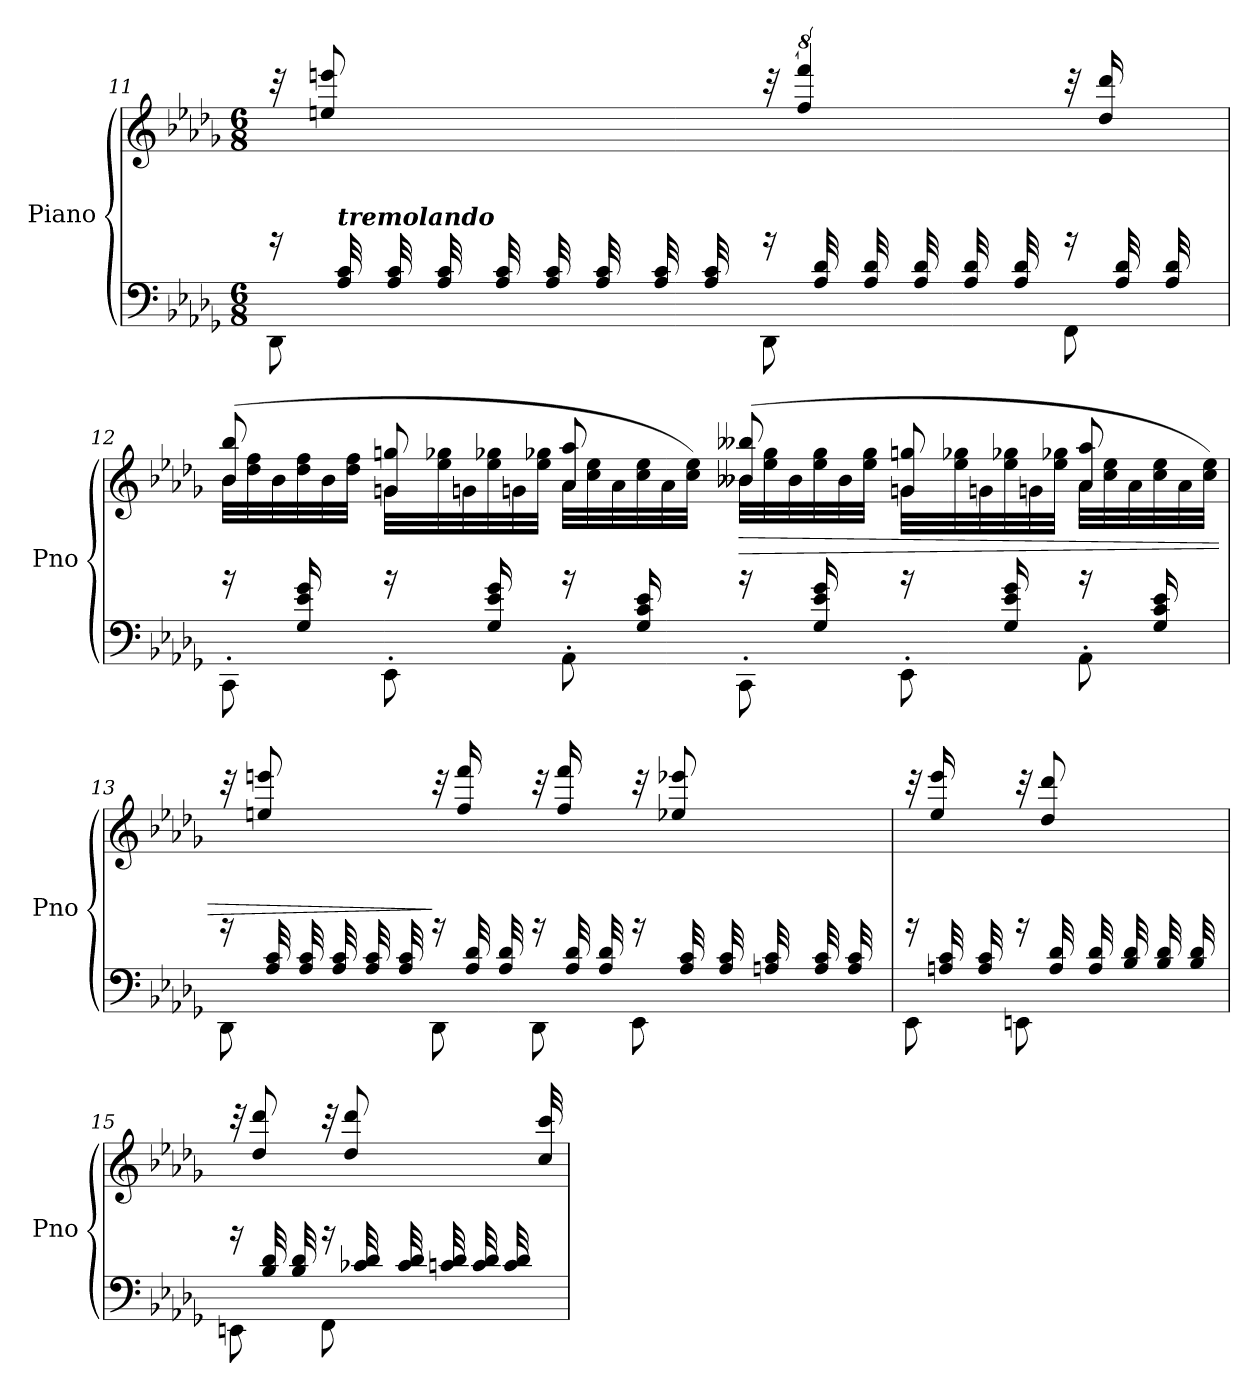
**kern	**kern	**dynam
*part1	*part1	*part1
*staff2	*staff1	*staff1/2
*I"Piano	*	*
*I'Pno	*	*
*clefF4	*clefG2	*
*k[b-e-a-d-g-]	*k[b-e-a-d-g-]	*
*M6/8	*M6/8	*
=11	=11	=11
*^	*	*
*	*Xtuplet	*	*
*	*	*^	*
8DD-\	24rb	32rccc	16ryy	.
.	.	8een/ 8eeen/	.	.
!	!LO:TX:a:Bi:t=tremolando	!	!	!
.	(48A-/ 48c/LLL	.	.	.
.	48ryy	.	48en\ 48a-\	.
.	48A-/ 48c/	.	48ryy	.
.	48ryy	.	48e\ 48a-\	.
8ryy	48A-/ 48c/	.	48ryy	.
.	48ryy	.	48e\ 48a-\	.
.	.	8ryy	.	.
.	48A-/ 48c/	.	48ryy	.
.	48ryy	.	48e\ 48a-\	.
.	48A-/ 48c/	.	48ryy	.
.	48ryy	.	48e\ 48a-\	.
8ryy	48A-/ 48c/	.	48ryy	.
.	48ryy	.	48e\ 48a-\	.
.	.	32ryy	.	.
.	48A-/ 48c/	.	48ryy	.
.	48ryy	32ryy	48e\ 48a-\	.
.	48A-/ 48c/	.	48ryy	.
.	.	32ryy	.	.
.	48ryy	.	48e\ 48a-\JJJ)	.
8DD-\	24rb	32rccc	16ryy	.
.	.	32%7ff/ 32%7fff/	.	.
.	(48A-/ 48d-/LLL	.	.	.
.	48ryy	.	48f\ 48a-\	.
.	48A-/ 48d-/	.	48ryy	.
.	48ryy	.	48f\ 48a-\	.
8ryy	48A-/ 48d-/	.	48ryy	.
.	48ryy	.	48f\ 48a-\	.
.	48A-/ 48d-/	.	48ryy	.
.	48ryy	.	48f\ 48a-\	.
.	48A-/ 48d-/	.	48ryy	.
.	48ryy	.	48f\ 48a-\JJJ)	.
8FF\	24rb	32rccc	16ryy	.
.	.	16dd-/ 16ddd-/	.	.
.	(48A-/ 48d-/LLL	.	.	.
.	48ryy	.	48f\ 48a-\	.
.	48A-/ 48d-/	.	48ryy	.
.	.	32ryy	.	.
.	48ryy	.	48f\ 48a-\JJJ)	.
!!LO:LB:g=z	!!
=12	=12	=12	=12	=12
*	*	*	*Xtuplet	*
8CC'\	16rb	(>8b-/ 8bb-/	48b-\LLL	.
.	.	.	48dd-\ 48ff\	.
.	.	.	48b-\	.
.	16G-/ 16e-/ 16g-/	.	48dd-\ 48ff\	.
.	.	.	48b-\	.
.	.	.	48dd-\ 48ff\JJJ	.
8EE-'\	16rb	8gn/ 8ggn/	48g\LLL	.
.	.	.	48ee-\ 48gg-X\	.
.	.	.	48gn\	.
.	16G-/ 16e-/ 16g-/	.	48ee-\ 48gg-X\	.
.	.	.	48gn\	.
.	.	.	48ee-\ 48gg-X\JJJ	.
8AA-'\	16rb	8a-/ 8aa-/	48a-\LLL	.
.	.	.	48cc\ 48ee-\	.
.	.	.	48a-\	.
.	16G-/ 16c/ 16e-/	.	48cc\ 48ee-\	.
.	.	.	48a-\	.
.	.	.	48cc\ 48ee-\JJJ)	.
!	!	!	!	!LO:HP:b
8CC'\	16rb	(8b--X/ 8bb--X/	48b--\LLL	>
.	.	.	48ee-\ 48gg-\	.
.	.	.	48b--\	.
.	16G-/ 16e-/ 16g-/	.	48ee-\ 48gg-\	.
.	.	.	48b--\	.
.	.	.	48ee-\ 48gg-\JJJ	.
8EE-'\	16rb	8gn/ 8ggn/	48g\LLL	.
.	.	.	48ee-\ 48gg-X\	.
.	.	.	48gn\	.
.	16G-/ 16e-/ 16g-/	.	48ee-\ 48gg-X\	.
.	.	.	48gn\	.
.	.	.	48ee-\ 48gg-X\JJJ	.
8AA-'\	16rb	8a-/ 8aa-/	48a-\LLL	.
.	.	.	48cc\ 48ee-\	.
.	.	.	48a-\	.
.	16G-/ 16c/ 16e-/	.	48cc\ 48ee-\	.
.	.	.	48a-\	.
.	.	.	48cc\ 48ee-\JJJ)	.
!!LO:LB:g=z	!!
=13	=13	=13	=13	=13
8DD-\	24rb	32rccc	16ryy	.
.	.	8een/ 8eeen/	.	.
.	(48A-/ 48c/LLL	.	.	.
.	48ryy	.	48en\ 48a-\	.
.	48A-/ 48c/	.	48ryy	.
.	48ryy	.	48e\ 48a-\	.
8ryy	48A-/ 48c/	.	48ryy	.
.	48ryy	.	48e\ 48a-\	.
.	.	16ryy	.	.
.	48A-/ 48c/	.	48ryy	.
.	48ryy	.	48e\ 48a-\	.
.	48A-/ 48c/	.	48ryy	.
.	.	32ryy	.	.
.	48ryy	.	48e\ 48a-\JJJ)	.
8DD-\	24rb	32rccc	16ryy	]
.	.	16ff/ 16fff/	.	.
.	(48A-/ 48d-/LLL	.	.	.
.	48ryy	.	48f\ 48a-\	.
.	48A-/ 48d-/	.	48ryy	.
.	.	32ryy	.	.
.	48ryy	.	48f\ 48a-\JJJ)	.
8DD-\	24rb	32rccc	16ryy	.
.	.	16ff/ 16fff/	.	.
.	(48A-/ 48d-/LLL	.	.	.
.	48ryy	.	48f\ 48a-\	.
.	48A-/ 48d-/	.	48ryy	.
.	.	32ryy	.	.
.	48ryy	.	48f\ 48a-\JJJ)	.
8EE-\	24rb	32rccc	16ryy	.
.	.	8ee-X/ 8eee-X/	.	.
.	(48A-/ 48c/LLL	.	.	.
.	48ryy	.	48g-\ 48a-\	.
.	48A-/ 48c/	.	48ryy	.
.	48ryy	.	48g-\ 48a-\	.
8ryy	48An/ 48c/	.	48ryy	.
.	48ryy	.	48g-\ 48an\	.
.	.	16ryy	.	.
.	48A/ 48c/	.	48ryy	.
.	48ryy	.	48g-\ 48a\	.
.	48A/ 48c/	.	48ryy	.
.	.	32ryy	.	.
.	48ryy	.	48g-\ 48a\JJJ)	.
=14	=14	=14	=14	=14
8EE-\	24rb	32rccc	16ryy	.
.	.	16ee-/ 16eee-/	.	.
.	(48An/ 48c/LLL	.	.	.
.	48ryy	.	48g-\ 48an\	.
.	48A/ 48c/	.	48ryy	.
.	.	32ryy	.	.
.	48ryy	.	48g-\ 48a\JJJ)	.
8EEn\	24rb	32rccc	16ryy	.
.	.	8dd-/ 8ddd-/	.	.
.	(48A/ 48d-/LLL	.	.	.
.	48ryy	.	48gn\ 48a\	.
.	48A/ 48d-/	.	48ryy	.
.	48ryy	.	48g\ 48a\	.
8ryy	48B-/ 48d-/	.	48ryy	.
.	48ryy	.	48g\ 48b-\	.
.	.	16ryy	.	.
.	48B-/ 48d-/	.	48ryy	.
.	48ryy	.	48g\ 48b-\	.
.	48B-/ 48d-/	.	48ryy	.
.	.	32ryy	.	.
.	48ryy	.	48g\ 48b-\JJJ)	.
!!LO:LB:g=z	!!
=15	=15	=15	=15	=15
8EEn\	24rb	40rccc	16ryy	.
.	.	10dd-/ 10ddd-/	.	.
.	(48B-/ 48d-/LLL	.	.	.
.	48ryy	.	48gn\ 48b-\	.
.	48B-/ 48d-/	.	48ryy	.
.	48ryy	.	48g\ 48b-\JJJ)	.
8FF\	24rb	32rccc	16ryy	.
.	.	8dd-/ 8ddd-/	.	.
.	(48c-X/ 48d-/LLL	.	.	.
.	48ryy	.	48a-X\ 48cc-X\	.
.	48c-/ 48d-/	.	48ryy	.
.	48ryy	.	48a-\ 48cc-\	.
8ryy	48cn/ 48d-/	.	48ryy	.
.	48ryy	.	48a-\ 48ccn\	.
.	.	32ryy	.	.
.	48c/ 48d-/	.	48ryy	.
.	48ryy	32ryy	48a-\ 48cc\	.
.	48c/ 48d-/	.	48ryy	.
.	.	32ryy	.	.
.	96%5ryy	.	48a-\ 48cc\JJJ)	.
32ryy	.	32cc/ 32ccc/	32ryy	.
*v	*v	*	*	*
*	*v	*v	*
=	=	=
*-	*-	*-
